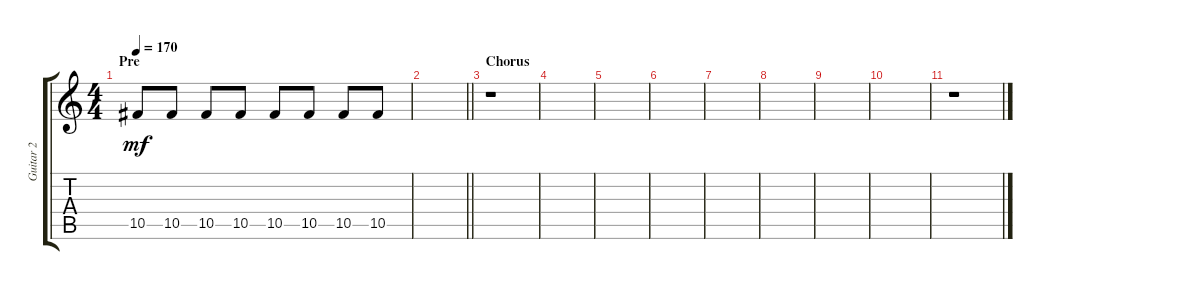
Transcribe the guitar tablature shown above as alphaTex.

\track ("Guitar 2" "Guitar 2") {instrument electricguitarjazz}
\staff {score tabs}
\tuning (Eb4 Bb3 Gb3 Db3 Ab2 Eb2) {hide}
\ts (4 4)
\section ("" "Pre")
\tempo 170
\clef g2
\ks c
10.5.8{dy mf} 10.5.8 10.5.8 10.5.8 10.5.8 10.5.8 10.5.8 10.5.8 |
\barLineRight lightlight
|
\section ("" "Chorus")
r.1 |
|
|
|
|
|
|
|
r.1
